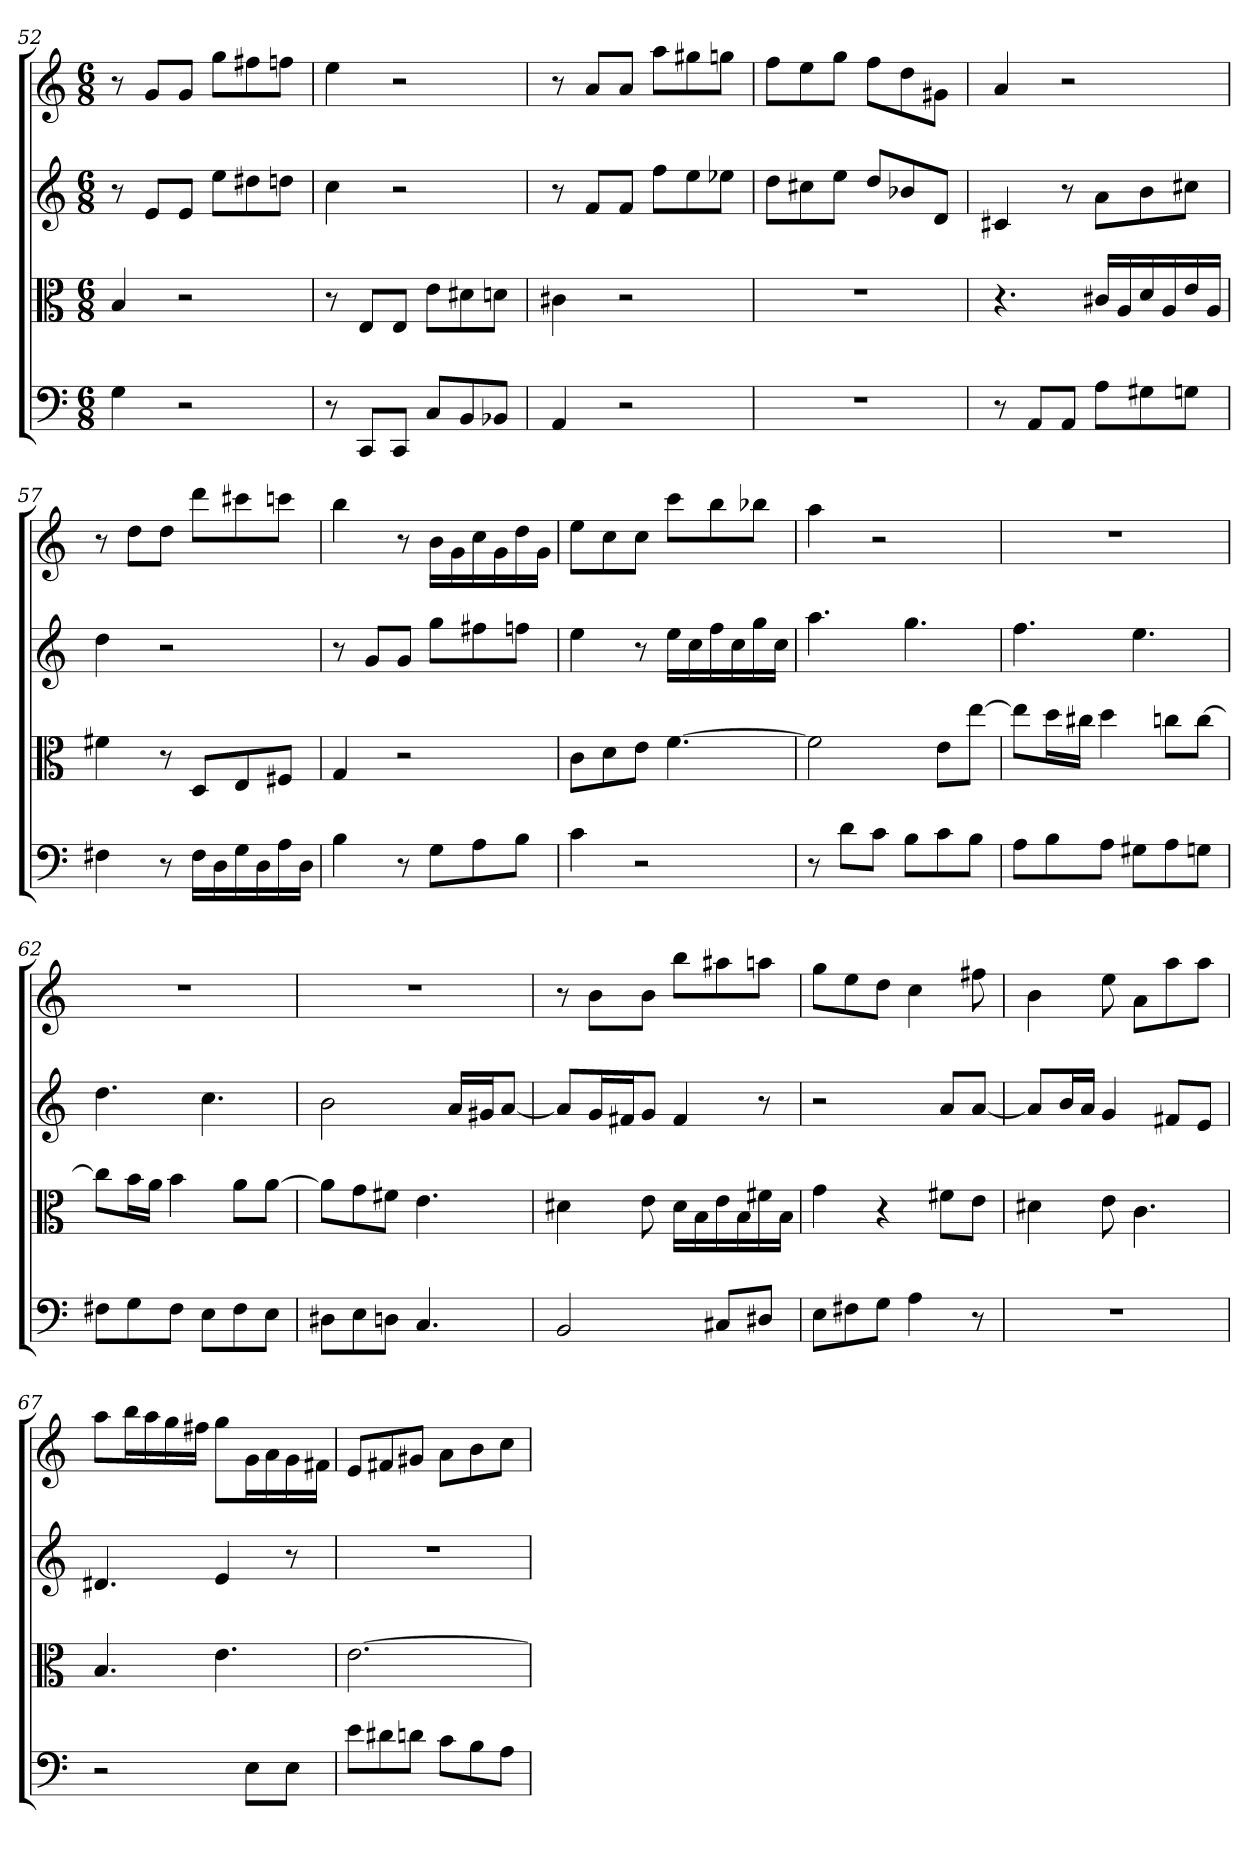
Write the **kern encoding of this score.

**kern	**kern	**kern	**kern
*part4	*part3	*part2	*part1
*staff4	*staff3	*staff2	*staff1
*clefF4	*clefC3	*	*
*k[]	*k[]	*k[]	*k[]
*C:	*C:	*C:	*C:
*M6/8	*M6/8	*M6/8	*M6/8
=52	=52	=52	=52
4G	4B	8r	8r
.	.	8eL	8gL
2r	2r	8eJ	8gJ
.	.	8eeL	8ggL
.	.	8dd#X	8ff#X
.	.	8ddnJ	8ffnJ
=53	=53	=53	=53
8r	8r	4cc	4ee
8CC/L	8E/L	.	.
8CC/J	8E/J	2r	2r
8C/L	8e\L	.	.
8BB/	8d#X\	.	.
8BB-X/J	8dn\J	.	.
=54	=54	=54	=54
4AA	4c#X	8r	8r
.	.	8fL	8aL
2r	2r	8fJ	8aJ
.	.	8ffL	8aaL
.	.	8ee	8gg#X
.	.	8ee-XJ	8ggnJ
=55	=55	=55	=55
2.r	2.r	8ddL	8ffL
.	.	8cc#X	8ee
.	.	8eeJ	8ggJ
.	.	8ddL	8ffL
.	.	8b-X	8dd
.	.	8dJ	8g#XJ
=56	=56	=56	=56
8r	4.r	4c#X	4a
8AA/L	.	.	.
8AA/J	.	8r	2r
8A\L	16c#X/LL	8aL	.
.	16A/	.	.
8G#X\	16d/	8b	.
.	16A/	.	.
8Gn\J	16e/	8cc#XJ	.
.	16A/JJ	.	.
=57	=57	=57	=57
4F#X	4f#X	4dd	8r
.	.	.	8ddL
8r	8r	2r	8ddJ
16F#\LL	8D/L	.	8dddL
16D\	.	.	.
16G\	8E/	.	8ccc#X
16D\	.	.	.
16A\	8F#X/J	.	8cccnJ
16D\JJ	.	.	.
=58	=58	=58	=58
4B	4G	8r	4bb
.	.	8gL	.
8r	2r	8gJ	8r
8G\L	.	8ggL	16bLL
.	.	.	16g
8A\	.	8ff#X	16cc
.	.	.	16g
8B\J	.	8ffnJ	16dd
.	.	.	16gJJ
=59	=59	=59	=59
4c	8c\L	4ee	8eeL
.	8d\	.	8cc
2r	8e\J	8r	8ccJ
.	[4.f	16eeLL	8cccL
.	.	16cc	.
.	.	16ff	8bb
.	.	16cc	.
.	.	16gg	8bb-XJ
.	.	16ccJJ	.
=60	=60	=60	=60
8r	2f]	4.aa	4aa
8d\L	.	.	.
8c\J	.	.	2r
8B\L	.	4.gg	.
8c\	8e\L	.	.
8B\J	[8ee\J	.	.
=61	=61	=61	=61
8A\L	8ee\L]	4.ff	2.r
8B\	16dd\L	.	.
.	16cc#X\JJ	.	.
8A\J	4dd	.	.
8G#X\L	.	4.ee	.
8A\	8ccn\L	.	.
8Gn\J	[8cc\J	.	.
=62	=62	=62	=62
8F#X\L	8cc\L]	4.dd	2.r
8G\	16b\L	.	.
.	16a\JJ	.	.
8F#\J	4b	.	.
8E\L	.	4.cc	.
8F#\	8a\L	.	.
8E\J	[8a\J	.	.
=63	=63	=63	=63
8D#X\L	8a\L]	2b	2.r
8E\	8g\	.	.
8Dn\J	8f#X\J	.	.
4.C	4.e	.	.
.	.	16aLL	.
.	.	16g#XJ	.
.	.	[8aJ	.
=64	=64	=64	=64
2BB	4d#X	8aL]	8r
.	.	16gL	8bL
.	.	16f#XJ	.
.	8e	8gJ	8bJ
.	16d#\LL	4f#	8bbL
.	16B\	.	.
8C#X/L	16e\	.	8aa#X
.	16B\	.	.
8D#X/J	16f#X\	8r	8aanJ
.	16B\JJ	.	.
=65	=65	=65	=65
8E\L	4g	2r	8ggL
8F#X\	.	.	8ee
8G\J	4r	.	8ddJ
4A	.	.	4cc
.	8f#X\L	8aL	.
8r	8e\J	[8aJ	8ff#X
=66	=66	=66	=66
2.r	4d#X	8aL]	4b
.	.	16bL	.
.	.	16aJJ	.
.	8e	4g	8ee
.	4.c	.	8aL
.	.	8f#XL	8aa
.	.	8eJ	8aaJ
=67	=67	=67	=67
2r	4.B	4.d#X	8aaL
.	.	.	16bbL
.	.	.	16aa
.	.	.	16gg
.	.	.	16ff#XJJ
.	4.e	4e	8ggL
8E\L	.	.	16gL
.	.	.	16a
8E\J	.	8r	16g
.	.	.	16f#XJJ
=68	=68	=68	=68
8e\L	[2.e	2.r	8eL
8d#X\	.	.	8f#X
8dn\J	.	.	8g#XJ
8c\L	.	.	8aL
8B\	.	.	8b
8A\J	.	.	8ccJ
=	=	=	=
*-	*-	*-	*-
